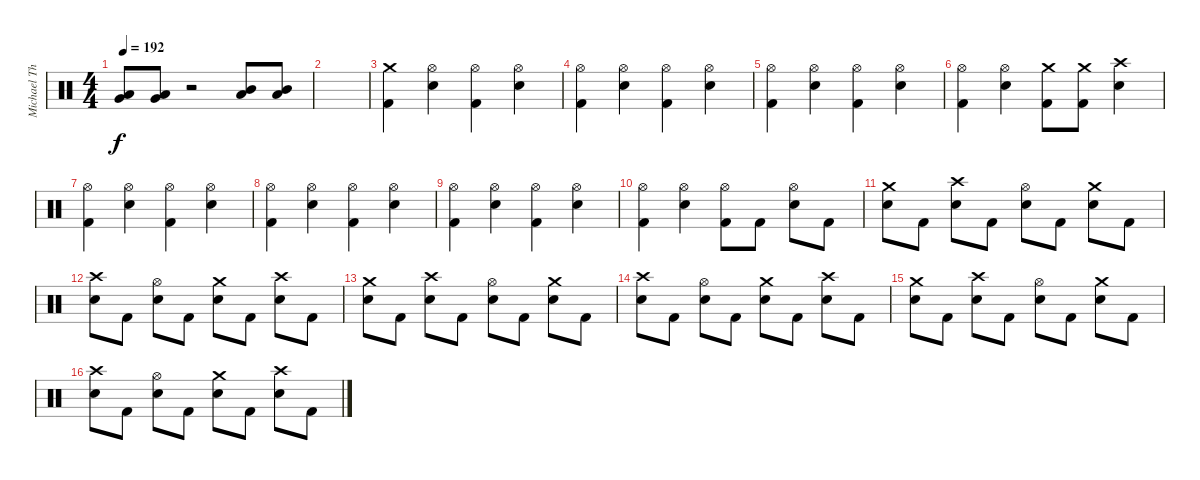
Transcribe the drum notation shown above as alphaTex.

\track ("Michael Thomas" "Michael Th") {instrument percussion}
\staff {score}
\articulation defaults
\ts (4 4)
\tempo 192
\clef neutral
\ks c
("Low Tom (hit)" "Very Low Tom (hit)").8{dy f} ("Low Tom (hit)" "Very Low Tom (hit)").8 r.2 ("Low Tom (hit)" "Mid Tom (hit)").8 ("Low Tom (hit)" "Mid Tom (hit)").8 |
|
("Crash medium (hit)" "Kick (hit) 2").4 ("Hi-Hat (open)" "Electric Snare (hit)").4 ("Hi-Hat (open)" "Kick (hit) 2").4 ("Hi-Hat (open)" "Electric Snare (hit)").4 |
("Hi-Hat (open)" "Kick (hit) 2").4 ("Hi-Hat (open)" "Electric Snare (hit)").4 ("Hi-Hat (open)" "Kick (hit) 2").4 ("Hi-Hat (open)" "Electric Snare (hit)").4 |
("Hi-Hat (open)" "Kick (hit) 2").4 ("Hi-Hat (open)" "Electric Snare (hit)").4 ("Hi-Hat (open)" "Kick (hit) 2").4 ("Hi-Hat (open)" "Electric Snare (hit)").4 |
("Hi-Hat (open)" "Kick (hit) 2").4 ("Hi-Hat (open)" "Electric Snare (hit)").4 ("Crash medium (hit)" "Kick (hit) 2").8 ("Crash medium (hit)" "Kick (hit) 2").8 ("Crash high (hit)" "Electric Snare (hit)").4 |
("Hi-Hat (open)" "Kick (hit) 2").4 ("Hi-Hat (open)" "Electric Snare (hit)").4 ("Hi-Hat (open)" "Kick (hit) 2").4 ("Hi-Hat (open)" "Electric Snare (hit)").4 |
("Hi-Hat (open)" "Kick (hit) 2").4 ("Hi-Hat (open)" "Electric Snare (hit)").4 ("Hi-Hat (open)" "Kick (hit) 2").4 ("Hi-Hat (open)" "Electric Snare (hit)").4 |
("Hi-Hat (open)" "Kick (hit) 2").4 ("Hi-Hat (open)" "Electric Snare (hit)").4 ("Hi-Hat (open)" "Kick (hit) 2").4 ("Hi-Hat (open)" "Electric Snare (hit)").4 |
("Hi-Hat (open)" "Kick (hit) 2").4 ("Hi-Hat (open)" "Electric Snare (hit)").4 ("Hi-Hat (open)" "Kick (hit) 2").8 "Kick (hit) 2".8 ("Hi-Hat (open)" "Electric Snare (hit)").8 "Kick (hit) 2".8 |
("Crash medium (hit)" "Electric Snare (hit)").8 "Kick (hit) 2".8 ("Crash high (hit)" "Electric Snare (hit)").8 "Kick (hit) 2".8 ("Hi-Hat (open)" "Electric Snare (hit)").8 "Kick (hit) 2".8 ("Crash medium (hit)" "Electric Snare (hit)").8 "Kick (hit) 2".8 |
("Crash high (hit)" "Electric Snare (hit)").8 "Kick (hit) 2".8 ("Hi-Hat (open)" "Electric Snare (hit)").8 "Kick (hit) 2".8 ("Crash medium (hit)" "Electric Snare (hit)").8 "Kick (hit) 2".8 ("Crash high (hit)" "Electric Snare (hit)").8 "Kick (hit) 2".8 |
("Crash medium (hit)" "Electric Snare (hit)").8 "Kick (hit) 2".8 ("Crash high (hit)" "Electric Snare (hit)").8 "Kick (hit) 2".8 ("Hi-Hat (open)" "Electric Snare (hit)").8 "Kick (hit) 2".8 ("Crash medium (hit)" "Electric Snare (hit)").8 "Kick (hit) 2".8 |
("Crash high (hit)" "Electric Snare (hit)").8 "Kick (hit) 2".8 ("Hi-Hat (open)" "Electric Snare (hit)").8 "Kick (hit) 2".8 ("Crash medium (hit)" "Electric Snare (hit)").8 "Kick (hit) 2".8 ("Crash high (hit)" "Electric Snare (hit)").8 "Kick (hit) 2".8 |
("Crash medium (hit)" "Electric Snare (hit)").8 "Kick (hit) 2".8 ("Crash high (hit)" "Electric Snare (hit)").8 "Kick (hit) 2".8 ("Hi-Hat (open)" "Electric Snare (hit)").8 "Kick (hit) 2".8 ("Crash medium (hit)" "Electric Snare (hit)").8 "Kick (hit) 2".8 |
("Crash high (hit)" "Electric Snare (hit)").8 "Kick (hit) 2".8 ("Hi-Hat (open)" "Electric Snare (hit)").8 "Kick (hit) 2".8 ("Crash medium (hit)" "Electric Snare (hit)").8 "Kick (hit) 2".8 ("Crash high (hit)" "Electric Snare (hit)").8 "Kick (hit) 2".8
